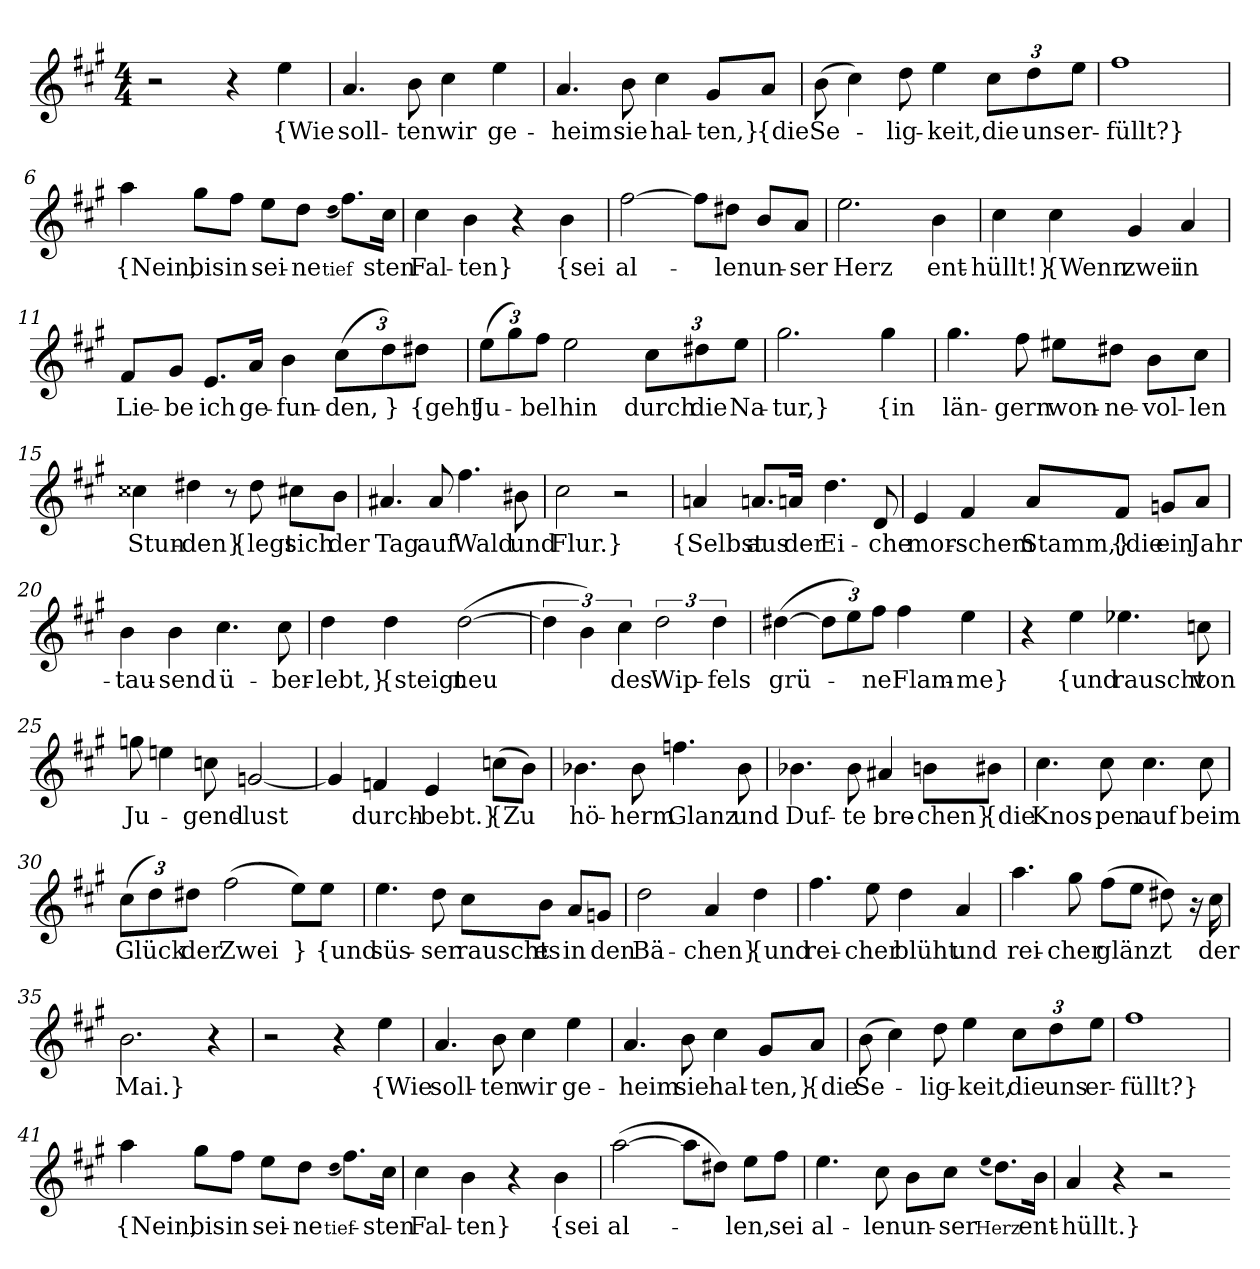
**kern	**text
*part1	*part1
*staff1	*staff1
*clefG2	*
*k[f#c#g#]	*
*M4/4	*
=1	=1
2r	.
4r	.
4ee	{Wie
=2	=2
4.a	soll-
8b	-ten
4cc#	wir
4ee	ge-
=3	=3
4.a	-heim
8b	sie
4cc#	hal-
8g#/L	-ten,}
8a/J	{die
=4	=4
(8b	Se-
4cc#)	.
8dd	-lig-
4ee	-keit,
12cc#\L	die
12dd\	uns
12ee\J	er-
=5	=5
1ff#	-füllt?}
=6	=6
4aa	{Nein,
8gg#\L	bis
8ff#\J	in
8ee\L	sei-
8dd\J	-ne
(qdd	tief
8.ff#\L)	.
16cc#\Jk	-sten
=7	=7
4cc#	Fal-
4b	-ten}
4r	.
4b	{sei
=8	=8
[2ff#	al-
8ff#\L]	.
8dd#X\J	-len
8b/L	un-
8a/J	-ser
=9	=9
2.ee	Herz
4b	ent-
=10	=10
4cc#	-hüllt!}
4cc#	{Wenn
4g#	zwei
4a	in
=11	=11
8f#/L	Lie-
8g#/J	-be
8.e/L	ich
16a/Jk	ge-
4b	-fun-
(12cc#\L	-den,
12dd\)	}
12dd#X\J	{geht
=12	=12
(12ee\L	Ju-
12gg#\)	.
12ff#\J	-bel
2ee	hin
12cc#\L	durch
12dd#X\	die
12ee\J	Na-
=13	=13
2.gg#	-tur,}
4gg#	{in
=14	=14
4.gg#	län-
8ff#	-gern
8ee#X\L	won-
8dd#X\J	-ne-
8b\L	-vol-
8cc#\J	-len
=15	=15
4cc##X	Stun-
4dd#X	-den}
8r	.
8dd#	{legt
8cc#X\L	sich
8b\J	der
=16	=16
4.a#X	Tag
8a#	auf
4.ff#	Wald
8b#X	und
=17	=17
2cc#	Flur.}
2r	.
=18	=18
4an	{Selbst
8.an/L	aus
16an/Jk	der
4.dd	Ei-
8d	-che
=19	=19
4e	mor-
4f#	-schem
8a/L	Stamm,}
8f#/J	{die
8gn/L	ein
8a/J	Jahr-
=20	=20
4b	-tau-
4b	-send
4.cc#	ü-
8cc#	-ber-
=21	=21
4dd	-lebt,}
4dd	{steigt
([2dd	neu
=22	=22
6dd]	.
6b)	.
6cc#	des
3dd	Wip-
6dd	-fels
=23	=23
([4dd#X	grü-
12dd#\L]	.
12ee\)	.
12ff#\J	-ne
4ff#	Flam-
4ee	-me}
=24	=24
4r	.
4ee	{und
4.ee-X	rauscht
8ccn	von
=25	=25
8ggn	Ju-
4een	.
8ccn	-gend-
[2gn	-lust
=26	=26
4gn]	.
4fn	durch-
4e	-bebt.}
(8ccn\L	{Zu
8b\J)	.
=27	=27
4.b-X	hö-
8b-	-herm
4.ffn	Glanz
8b-	und
=28	=28
4.b-X	Duf-
8b-	-te
4a#X	bre-
8bn\L	-chen}
8b#X\J	{die
=29	=29
4.cc#	Knos-
8cc#	-pen
4.cc#	auf
8cc#	beim
=30	=30
(12cc#\L	Glück
12dd\)	.
12dd#X\J	der
(2ff#	Zwei
8ee\L)	}
8ee\J	{und
=31	=31
4.ee	süs-
8dd	-ser
8cc#\L	rauscht
8b\J	es
8a/L	in
8gn/J	den
=32	=32
2dd	Bä-
4a	-chen}
4dd	{und
=33	=33
4.ff#	rei-
8ee	-cher
4dd	blüht
4a	und
=34	=34
4.aa	rei-
8gg#	-cher
(8ff#\L	glänzt
8ee\J	.
8dd#X)	.
16r	.
16cc#	der
=35	=35
2.b	Mai.}
4r	.
=36	=36
2r	.
4r	.
4ee	{Wie
=37	=37
4.a	soll-
8b	-ten
4cc#	wir
4ee	ge-
=38	=38
4.a	-heim
8b	sie
4cc#	hal-
8g#/L	-ten,}
8a/J	{die
=39	=39
(8b	Se-
4cc#)	.
8dd	-lig-
4ee	-keit,
12cc#\L	die
12dd\	uns
12ee\J	er-
=40	=40
1ff#	-füllt?}
=41	=41
4aa	{Nein,
8gg#\L	bis
8ff#\J	in
8ee\L	sei-
8dd\J	-ne
(qdd	tief-
8.ff#\L)	.
16cc#\Jk	-sten
=42	=42
4cc#	Fal-
4b	-ten}
4r	.
4b	{sei
=43	=43
([2aa	al-
8aa\L]	.
8dd#X\J)	.
8ee\L	-len,
8ff#\J	sei
=44	=44
4.ee	al-
8cc#	-len
8b\L	un-
8cc#\J	-ser
(qee	Herz
8.dd\L)	.
16b\Jk	ent-
=45	=45
4a	-hüllt.}
4r	.
2r	.
=-	=-
*-	*-
